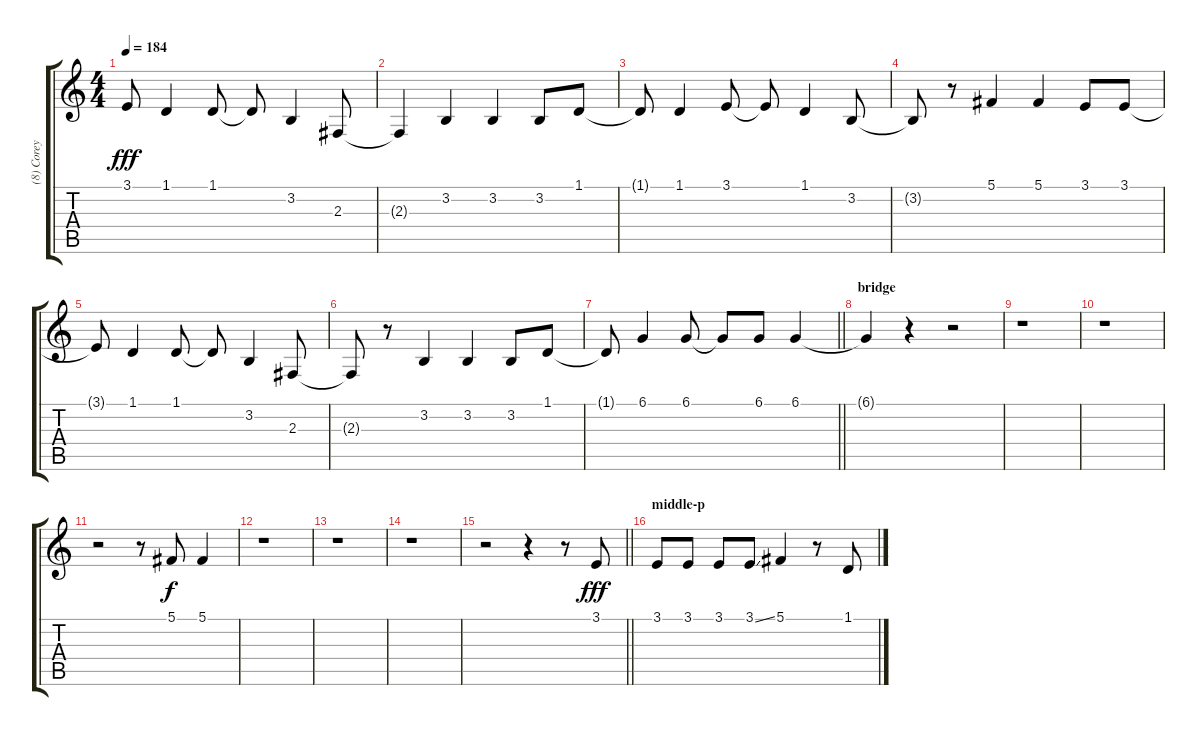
\track ("(8) Corey - vocal" "(8) Corey ") {instrument lead2sawtooth}
\staff {score tabs}
\tuning (Db4 Ab3 E3 B2 Gb2 Db2) {hide}
\ts (4 4)
\tempo 184
\clef g2
\ks c
3.1{t}.8{dy fff} 1.1.4 1.1.8 1.1{t}.8 3.2.4 2.3.8 |
2.3{t}.4 3.2.4 3.2.4 3.2.8 1.1.8 |
1.1{t}.8 1.1.4 3.1.8 3.1{t}.8 1.1.4 3.2.8 |
3.2{t}.8 r.8 5.1.4 5.1.4 3.1.8 3.1.8 |
3.1{t}.8 1.1.4 1.1.8 1.1{t}.8 3.2.4 2.3.8 |
2.3{t}.8 r.8 3.2.4 3.2.4 3.2.8 1.1.8 |
\barLineRight lightlight
1.1{t}.8 6.1.4 6.1.8 6.1{t}.8 6.1.8 6.1.4 |
\section ("" "bridge")
6.1{t}.4 r.4 r.2 |
r.1 |
r.1 |
r.2 r.8 5.1.8{dy f} 5.1.4 |
r.1 |
r.1 |
r.1 |
\barLineRight lightlight
r.2 r.4 r.8 3.1.8{dy fff} |
\section ("" "middle-p")
3.1.8 3.1.8 3.1.8 3.1{ss}.8 5.1.4 r.8 1.1.8
